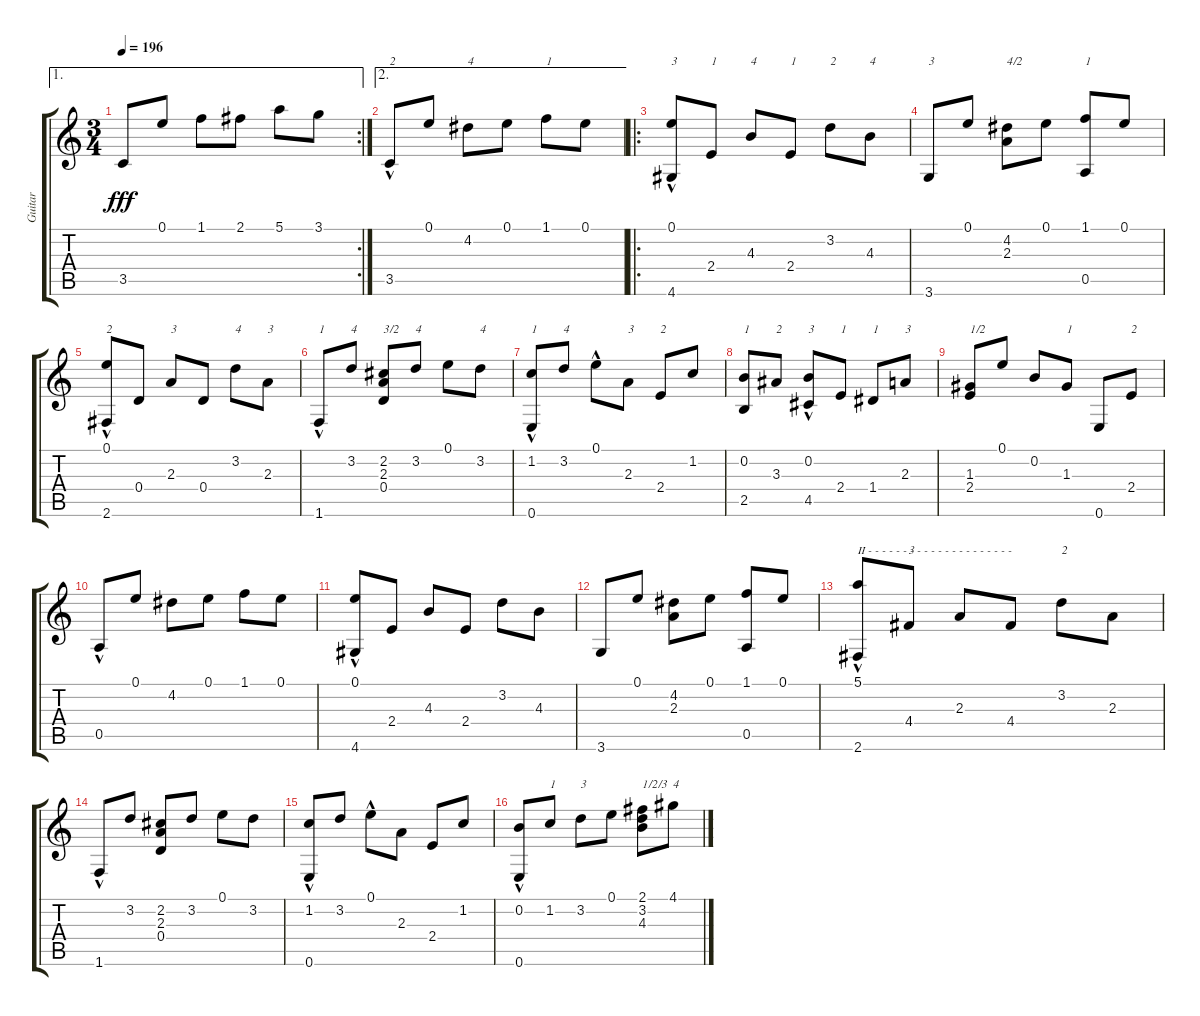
\track ("Guitar" "Guitar") {instrument acousticguitarnylon}
\staff {score tabs}
\tuning (E4 B3 G3 D3 A2 E2) {hide}
\ae 1
\rc 2
\ts (3 4)
\tempo 196
\clef g2
\ks c
3.5.8{dy fff} 0.1.8 1.1.8 2.1.8 5.1.8 3.1.8 |
\ae 2
3.5{hac}.8{txt "2"} 0.1.8 4.2.8{txt "4"} 0.1.8 1.1.8{txt "1"} 0.1.8 |
\ro
(0.1 4.6{hac}).8{txt "3"} 2.4.8{txt "1"} 4.3.8{txt "4"} 2.4.8{txt "1"} 3.2.8{txt "2"} 4.3.8{txt "4"} |
3.6.8{txt "3"} 0.1.8 (4.2 2.3).8{txt "4/2"} 0.1.8 (1.1 0.5).8{txt "1"} 0.1.8 |
(0.1 2.6{hac}).8{txt "2"} 0.4.8 2.3.8{txt "3"} 0.4.8 3.2.8{txt "4"} 2.3.8{txt "3"} |
1.6{hac}.8{txt "1"} 3.2.8{txt "4"} (2.2 2.3 0.4).8{txt "3/2"} 3.2.8{txt "4"} 0.1.8 3.2.8{txt "4"} |
(1.2 0.6{hac}).8{txt "1"} 3.2.8{txt "4"} 0.1{hac}.8 2.3.8{txt "3"} 2.4.8{txt "2"} 1.2.8 |
(0.2 2.5).8{txt "1"} 3.3.8{txt "2"} (0.2{hac} 4.5).8{txt "3"} 2.4.8{txt "1"} 1.4.8{txt "1"} 2.3.8{txt "3"} |
(1.3 2.4).8{txt "1/2"} 0.1.8 0.2.8 1.3.8{txt "1"} 0.6.8 2.4.8{txt "2"} |
0.5{hac}.8 0.1.8 4.2.8 0.1.8 1.1.8 0.1.8 |
(0.1 4.6{hac}).8 2.4.8 4.3.8 2.4.8 3.2.8 4.3.8 |
3.6.8 0.1.8 (4.2 2.3).8 0.1.8 (1.1 0.5).8 0.1.8 |
(5.1 2.6{hac}).8{txt "II - - - - - - - - - - - - - - - - - - - - -"} 4.4.8{txt "3"} 2.3.8 4.4.8 3.2.8{txt "2"} 2.3.8 |
1.6{hac}.8 3.2.8 (2.2 2.3 0.4).8 3.2.8 0.1.8 3.2.8 |
(1.2 0.6{hac}).8 3.2.8 0.1{hac}.8 2.3.8 2.4.8 1.2.8 |
(0.2 0.6{hac}).8 1.2.8{txt "1"} 3.2.8{txt "3"} 0.1.8 (2.1 3.2 4.3).8{txt "1/2/3"} 4.1.8{txt "4"}
